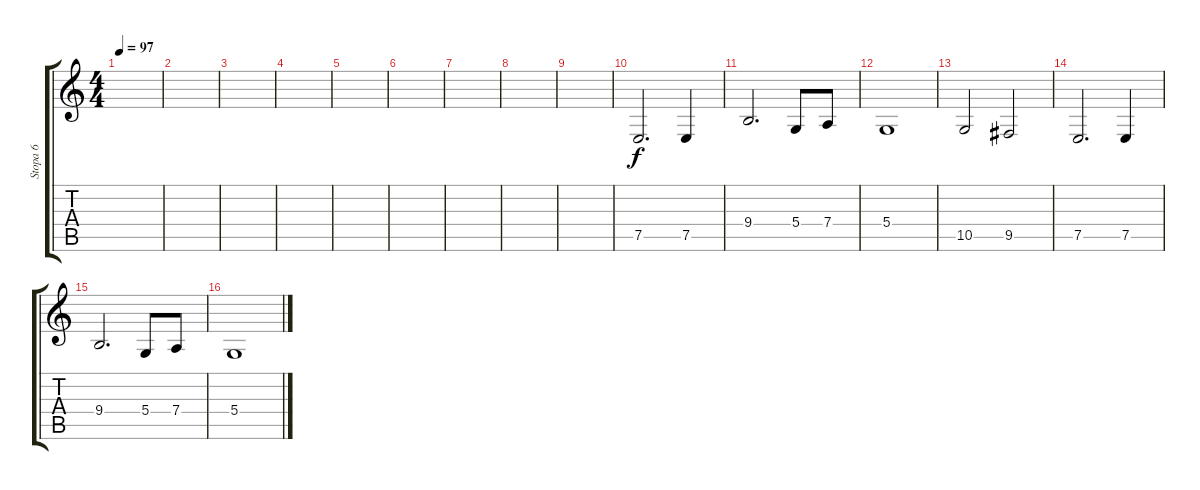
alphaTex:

\track ("Stopa 6" "Stopa 6") {instrument synthstrings2}
\staff {score tabs}
\tuning (E4 B3 G3 D3 A2 E2) {hide}
\ts (4 4)
\tempo 97
\clef g2
\ks c
|
|
|
|
|
|
|
|
|
7.5.2{d volume 13 instrument synthbass2} 7.5.4 |
9.4.2{d} 5.4.8 7.4.8 |
5.4.1 |
10.5.2 9.5.2 |
7.5.2{d} 7.5.4 |
9.4.2{d} 5.4.8 7.4.8 |
5.4.1
